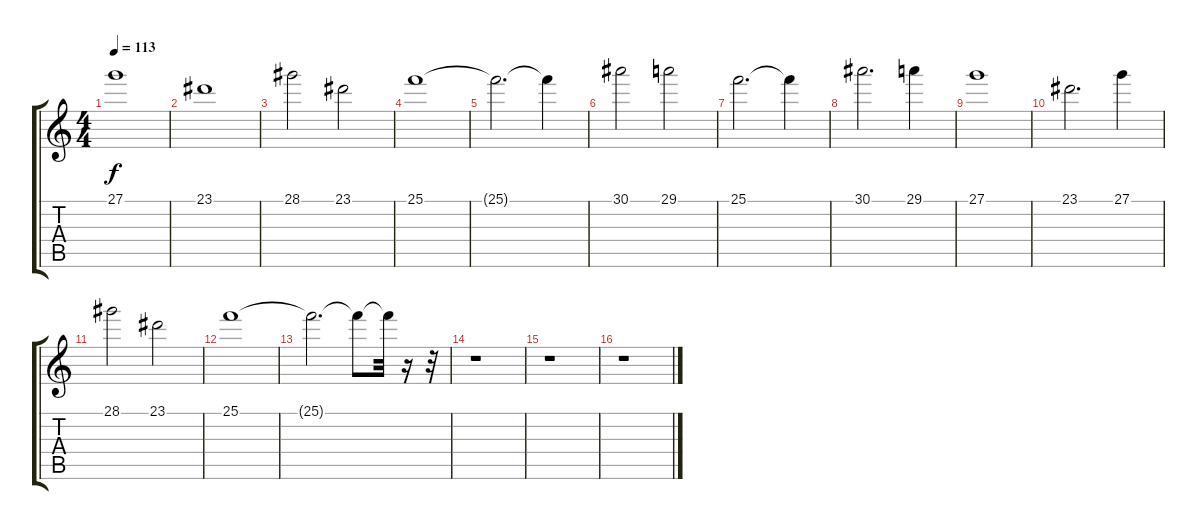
\track "" {instrument stringensemble1}
\staff {score tabs}
\tuning (E4 B3 G3 D3 A2 E2) {hide}
\ts (4 4)
\tempo 113
\clef g2
\ks c
27.1.1{dy f} |
23.1.1 |
28.1.2 23.1.2 |
25.1.1 |
25.1{t}.2{d} 25.1{t}.4 |
30.1.2 29.1.2 |
25.1.2{d} 25.1{t}.4 |
30.1.2{d} 29.1.4 |
27.1.1 |
23.1.2{d} 27.1.4 |
28.1.2 23.1.2 |
25.1.1 |
25.1{t}.2{d} 25.1{t}.8 25.1{t}.32 r.16 r.32 |
r.1 |
r.1 |
r.1
